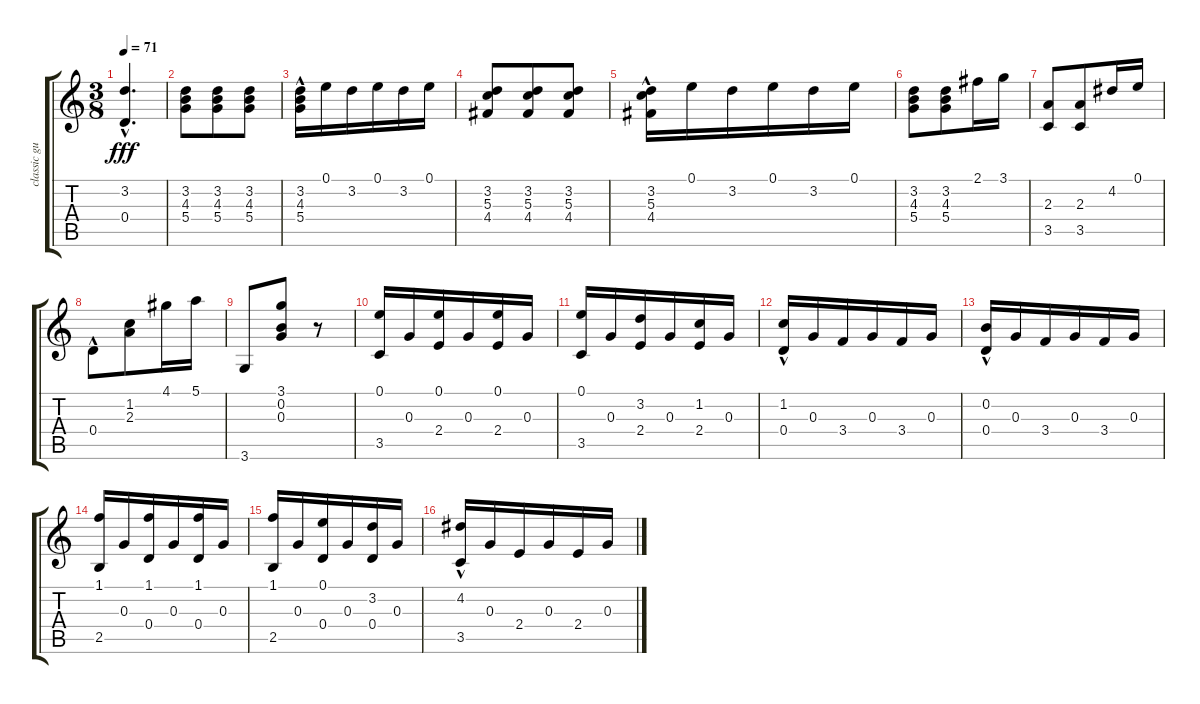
\track ("classic guitar" "classic gu") {instrument acousticguitarnylon}
\staff {score tabs}
\tuning (E4 B3 G3 D3 A2 E2) {hide}
\ts (3 8)
\tempo 71
\clef g2
\ks c
(3.2{hac} 0.4{hac}).4{d dy fff} |
(3.2 4.3 5.4).8 (3.2 4.3 5.4).8 (3.2 4.3 5.4).8 |
(3.2 4.3{hac} 5.4{hac}).16 0.1.16 3.2.16 0.1.16 3.2.16 0.1.16 |
(3.2 5.3 4.4).8 (3.2 5.3 4.4).8 (3.2 5.3 4.4).8 |
(3.2 5.3{hac} 4.4{hac}).16 0.1.16 3.2.16 0.1.16 3.2.16 0.1.16 |
(3.2 4.3 5.4).8 (3.2 4.3 5.4).8 2.1.16 3.1.16 |
(2.3 3.5).8 (2.3 3.5).8 4.2.16 0.1.16 |
0.4{hac}.8 (1.2 2.3).8 4.1.16 5.1.16 |
3.6.8 (3.1 0.2 0.3).8 r.8 |
(0.1 3.5).16 0.3.16 (0.1 2.4).16 0.3.16 (0.1 2.4).16 0.3.16 |
(0.1 3.5).16 0.3.16 (3.2 2.4).16 0.3.16 (1.2 2.4).16 0.3.16 |
(1.2{hac} 0.4).16 0.3.16 3.4.16 0.3.16 3.4.16 0.3.16 |
(0.2{hac} 0.4).16 0.3.16 3.4.16 0.3.16 3.4.16 0.3.16 |
(1.1 2.5).16 0.3.16 (1.1 0.4).16 0.3.16 (1.1 0.4).16 0.3.16 |
(1.1 2.5).16 0.3.16 (0.1 0.4).16 0.3.16 (3.2 0.4).16 0.3.16 |
(4.2{hac} 3.5).16 0.3.16 2.4.16 0.3.16 2.4.16 0.3.16
